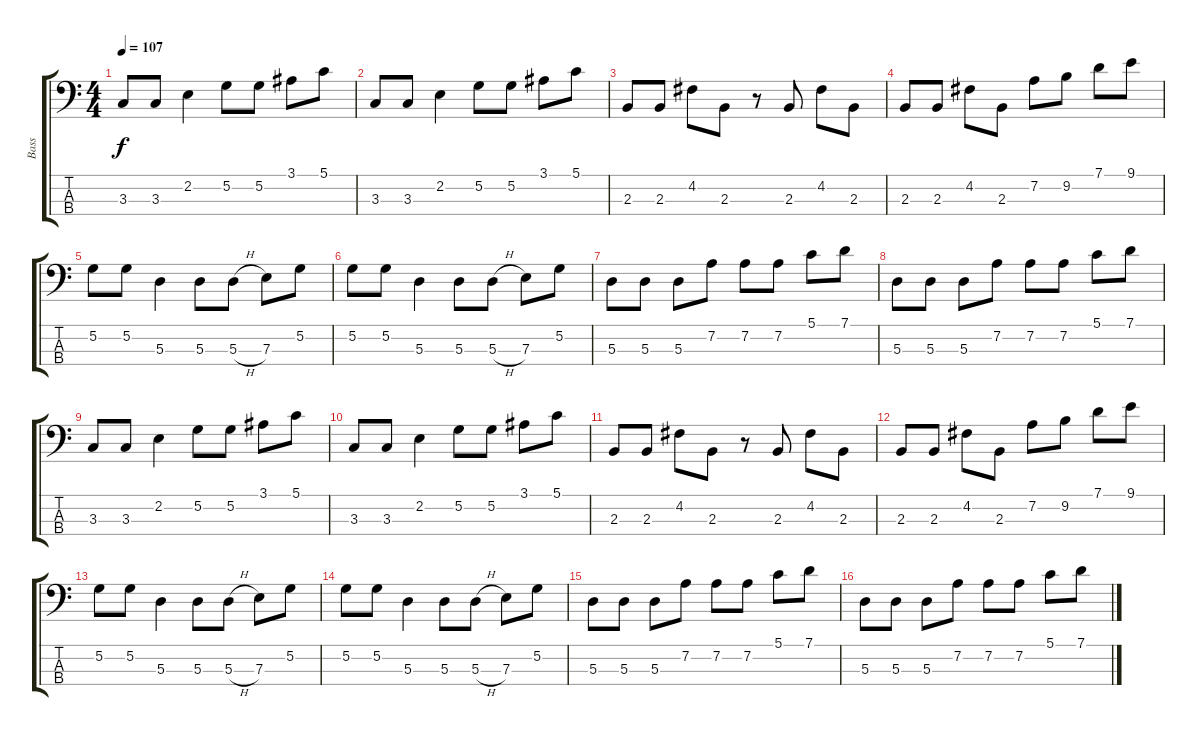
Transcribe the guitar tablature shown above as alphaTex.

\track ("Bass" "Bass") {instrument acousticbass}
\staff {score tabs}
\tuning (G2 D2 A1 E1) {hide}
\ts (4 4)
\tempo 107
\clef f4
\ks c
3.3.8{dy f} 3.3.8 2.2.4 5.2.8 5.2.8 3.1.8 5.1.8 |
3.3.8 3.3.8 2.2.4 5.2.8 5.2.8 3.1.8 5.1.8 |
2.3.8 2.3.8 4.2.8 2.3.8 r.8 2.3.8 4.2.8 2.3.8 |
2.3.8 2.3.8 4.2.8 2.3.8 7.2.8 9.2.8 7.1.8 9.1.8 |
5.2.8 5.2.8 5.3.4 5.3.8 5.3{h}.8 7.3.8 5.2.8 |
5.2.8 5.2.8 5.3.4 5.3.8 5.3{h}.8 7.3.8 5.2.8 |
5.3.8 5.3.8 5.3.8 7.2.8 7.2.8 7.2.8 5.1.8 7.1.8 |
5.3.8 5.3.8 5.3.8 7.2.8 7.2.8 7.2.8 5.1.8 7.1.8 |
3.3.8 3.3.8 2.2.4 5.2.8 5.2.8 3.1.8 5.1.8 |
3.3.8 3.3.8 2.2.4 5.2.8 5.2.8 3.1.8 5.1.8 |
2.3.8 2.3.8 4.2.8 2.3.8 r.8 2.3.8 4.2.8 2.3.8 |
2.3.8 2.3.8 4.2.8 2.3.8 7.2.8 9.2.8 7.1.8 9.1.8 |
5.2.8 5.2.8 5.3.4 5.3.8 5.3{h}.8 7.3.8 5.2.8 |
5.2.8 5.2.8 5.3.4 5.3.8 5.3{h}.8 7.3.8 5.2.8 |
5.3.8 5.3.8 5.3.8 7.2.8 7.2.8 7.2.8 5.1.8 7.1.8 |
5.3.8 5.3.8 5.3.8 7.2.8 7.2.8 7.2.8 5.1.8 7.1.8
